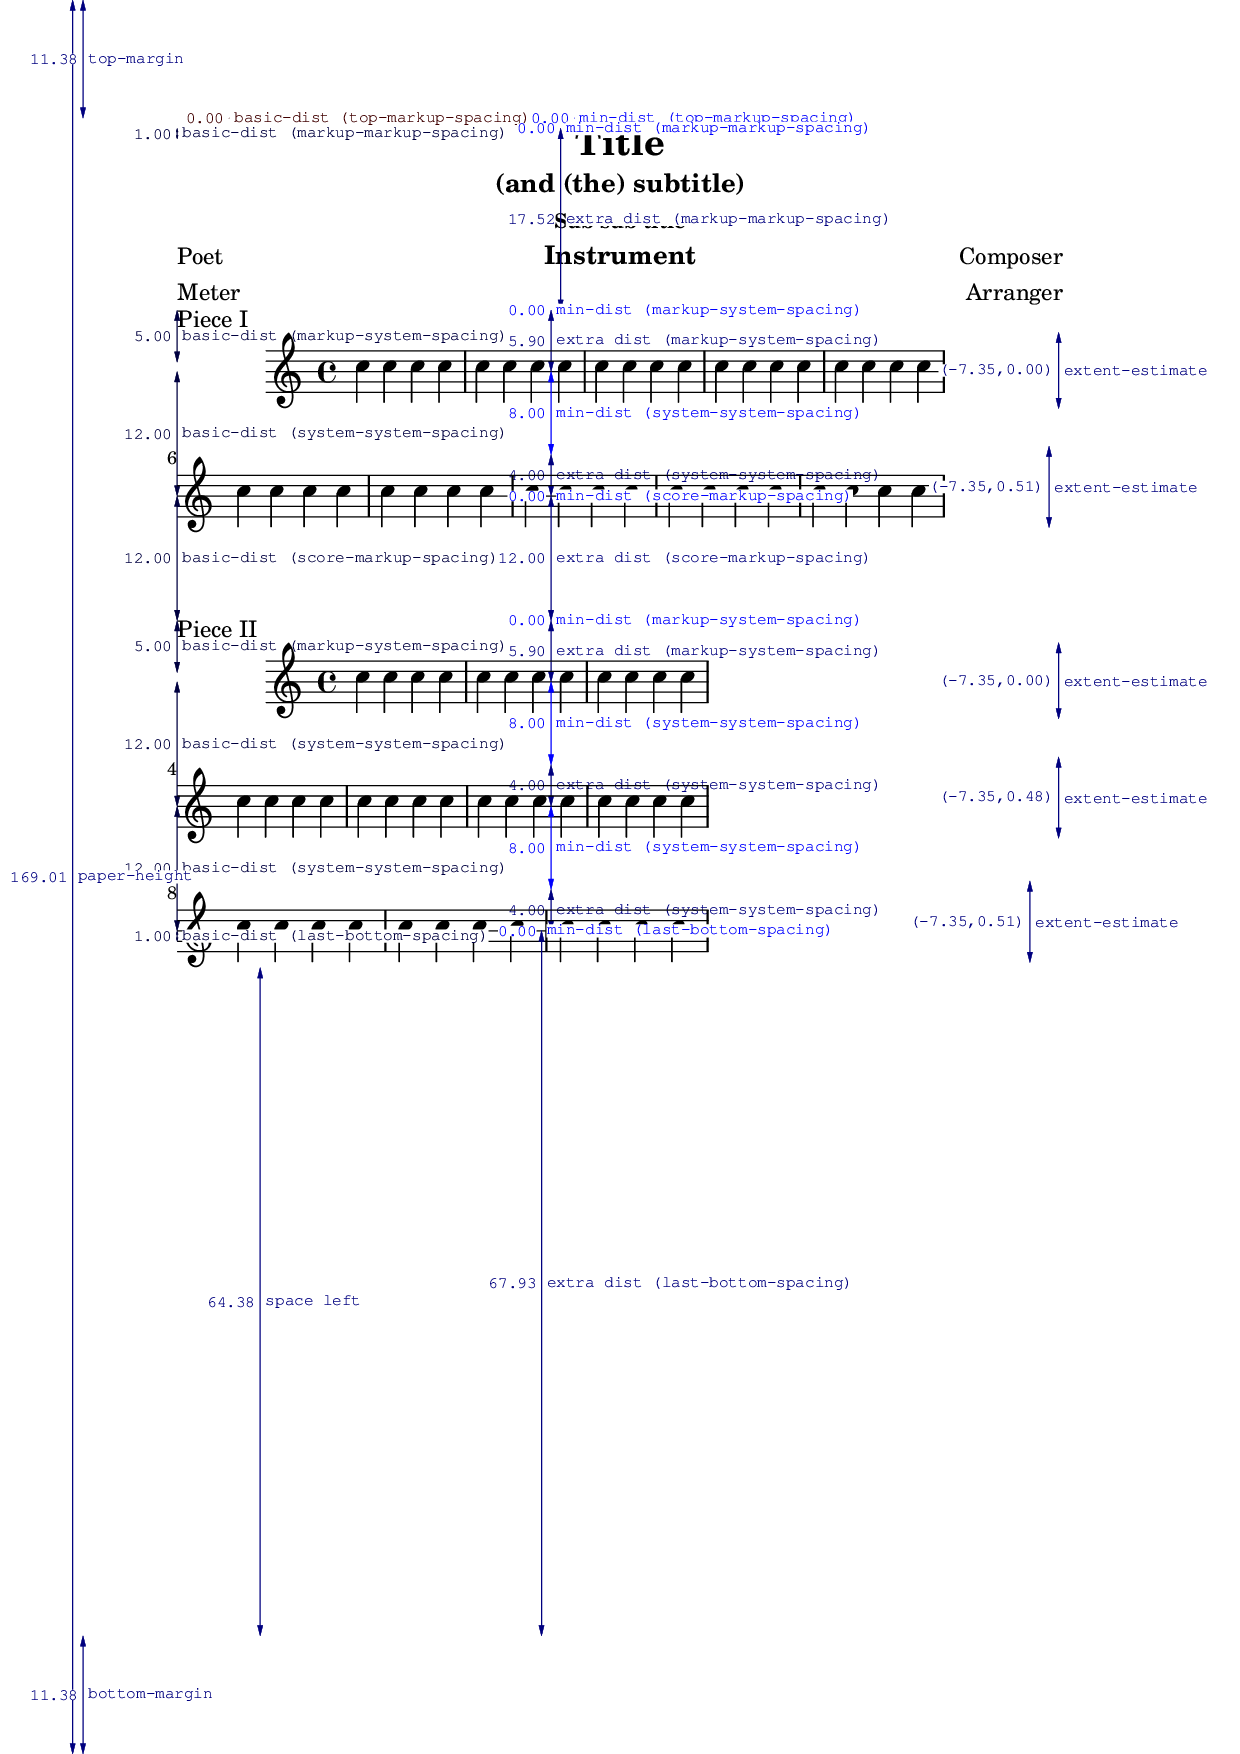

\version "2.12.0"


    
\header {

     texidoc = "This shows how different settings on \paper modify the
general page layout. Basically \paper will set the values for the
whole paper while \layout for each \score block.

This file is best viewed outside the collated files document.
" 

 
    title = "Title"
    subtitle = "(and (the) subtitle)"
    subsubtitle = "Sub sub title"
    poet = "Poet"
    composer = "Composer"
    texttranslator = "Text Translator"
    meter = "Meter"
    arranger = "Arranger"
    instrument = "Instrument"
  }

\paper {
    %paper-width = 2\cm
    %paper-height = 2\cm
    top-margin = 2\cm
    bottom-margin = 2\cm
    %heap-separation = 7\cm
    %foot-separation = 7\cm
    ragged-bottom = ##t
    ragged-last-bottom = ##t
    left-margin = 3\cm
    line-width = 15\cm
    %rigthmargin = 3\cm
    interscoreline = 3\cm

    annotate-spacing = ##t


    
  }


\book {
    \score {
        \relative c'' {
            \repeat unfold 10 {
                \repeat unfold 4 {c4}
            }
        }
        \header {piece = "Piece I"}
        \layout {line-width = 13\cm}
    }
    \score {
        \relative c'' {
            \repeat unfold 10 {
                \repeat unfold 4 {c4}
            }
        }
        \header {
	  breakbefore = ##f
	  piece = "Piece II"
	}
        \layout {line-width = 9\cm}
    }
}
